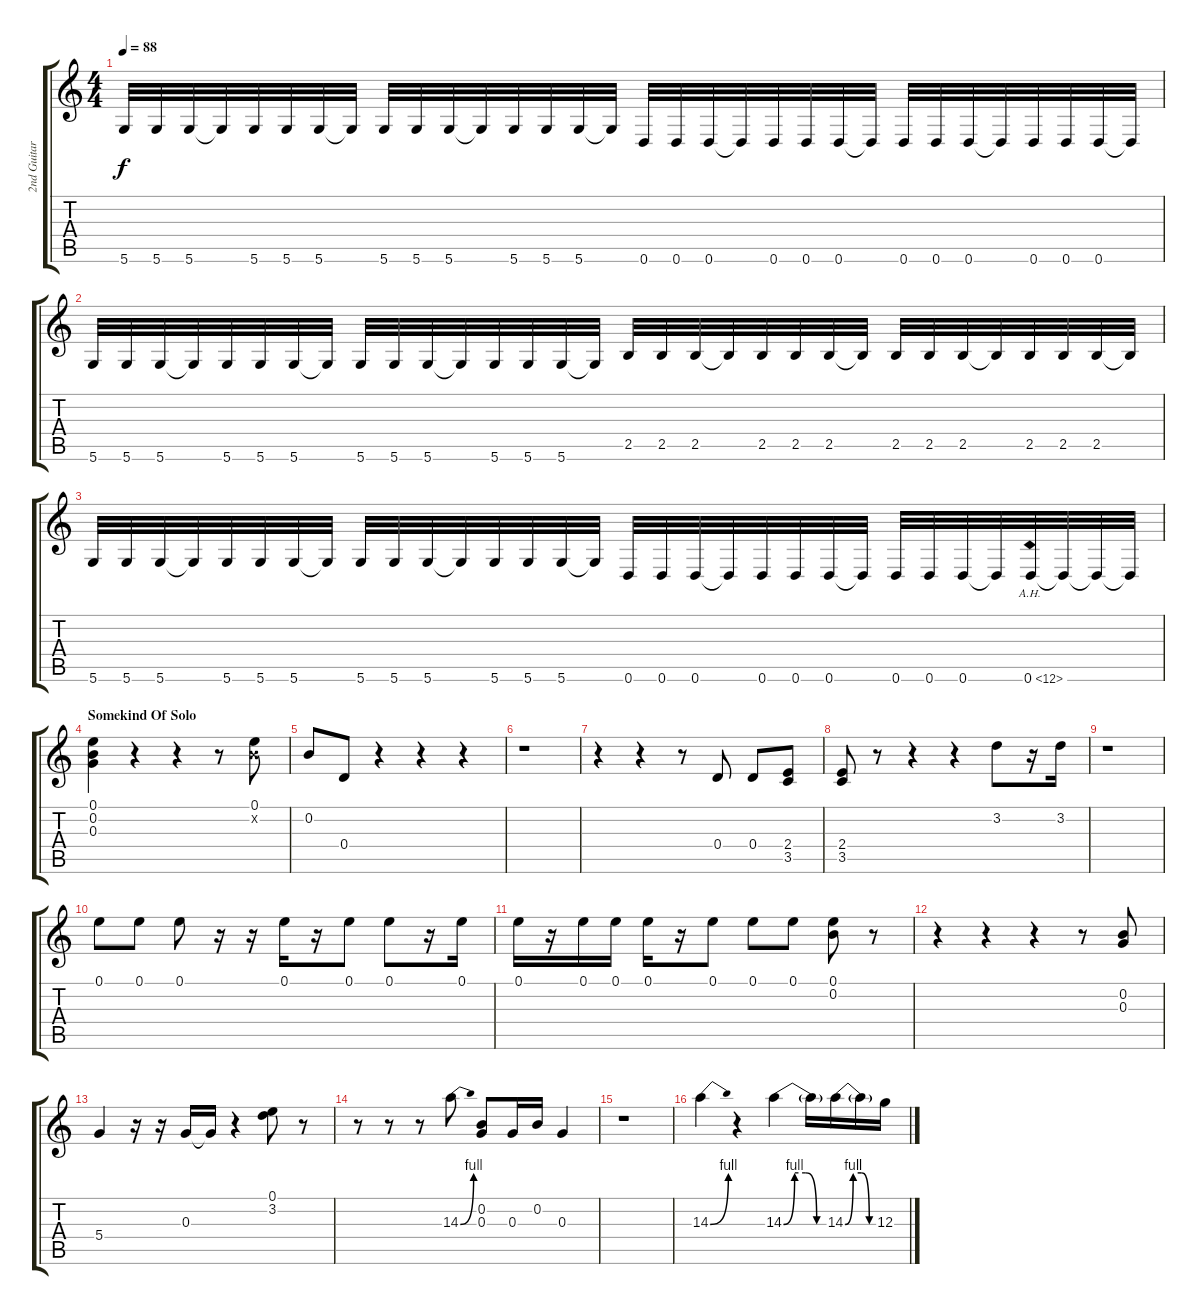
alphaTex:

\track ("2nd Guitar" "2nd Guitar") {instrument distortionguitar}
\staff {score tabs}
\tuning (E4 B3 G3 D3 A2 D2) {hide}
\ts (4 4)
\tempo 88
\clef g2
\ks c
5.6.32{dy f} 5.6.32 5.6.32 5.6{t}.32 5.6.32 5.6.32 5.6.32 5.6{t}.32 5.6.32 5.6.32 5.6.32 5.6{t}.32 5.6.32 5.6.32 5.6.32 5.6{t}.32 0.6.32 0.6.32 0.6.32 0.6{t}.32 0.6.32 0.6.32 0.6.32 0.6{t}.32 0.6.32 0.6.32 0.6.32 0.6{t}.32 0.6.32 0.6.32 0.6.32 0.6{t}.32 |
5.6.32 5.6.32 5.6.32 5.6{t}.32 5.6.32 5.6.32 5.6.32 5.6{t}.32 5.6.32 5.6.32 5.6.32 5.6{t}.32 5.6.32 5.6.32 5.6.32 5.6{t}.32 2.5.32 2.5.32 2.5.32 2.5{t}.32 2.5.32 2.5.32 2.5.32 2.5{t}.32 2.5.32 2.5.32 2.5.32 2.5{t}.32 2.5.32 2.5.32 2.5.32 2.5{t}.32 |
5.6.32 5.6.32 5.6.32 5.6{t}.32 5.6.32 5.6.32 5.6.32 5.6{t}.32 5.6.32 5.6.32 5.6.32 5.6{t}.32 5.6.32 5.6.32 5.6.32 5.6{t}.32 0.6.32 0.6.32 0.6.32 0.6{t}.32 0.6.32 0.6.32 0.6.32 0.6{t}.32 0.6.32 0.6.32 0.6.32 0.6{t}.32 0.6{ah 12}.32 0.6{t}.32 0.6{t}.32 0.6{t}.32 |
\section ("" "Somekind Of Solo")
(0.1 0.2 0.3).4 r.4 r.4 r.8 (0.1 0.2{x}).8 |
0.2.8 0.4.8 r.4 r.4 r.4 |
r.1 |
r.4 r.4 r.8 0.4.8 0.4.8 (2.4 3.5).8 |
(2.4 3.5).8 r.8 r.4 r.4 3.2.8 r.16 3.2.16 |
r.1 |
0.1.8 0.1.8 0.1.8 r.16 r.16 0.1.16 r.16 0.1.8 0.1.8 r.16 0.1.16 |
0.1.16 r.16 0.1.16 0.1.16 0.1.16 r.16 0.1.8 0.1.8 0.1.8 (0.1 0.2).8 r.8 |
r.4 r.4 r.4 r.8 (0.2 0.3).8 |
5.4.4 r.16 r.16 0.3.16 0.3{t}.16 r.4 (0.1 3.2).8 r.8 |
r.8 r.8 r.8 14.3{be (bend 0 0 60 4)}.8 (0.2 0.3).8 0.3.16 0.2.16 0.3.4 |
r.1 |
14.3{be (bend 0 0 60 4)}.4 r.4 14.3{be (custom 0 0 15 4 30 4 45 0 60 0)}.4 14.3{t}.16 14.3{be (custom 0 0 15 4 30 4 45 0 60 0)}.16 14.3{t}.16 12.3.16
